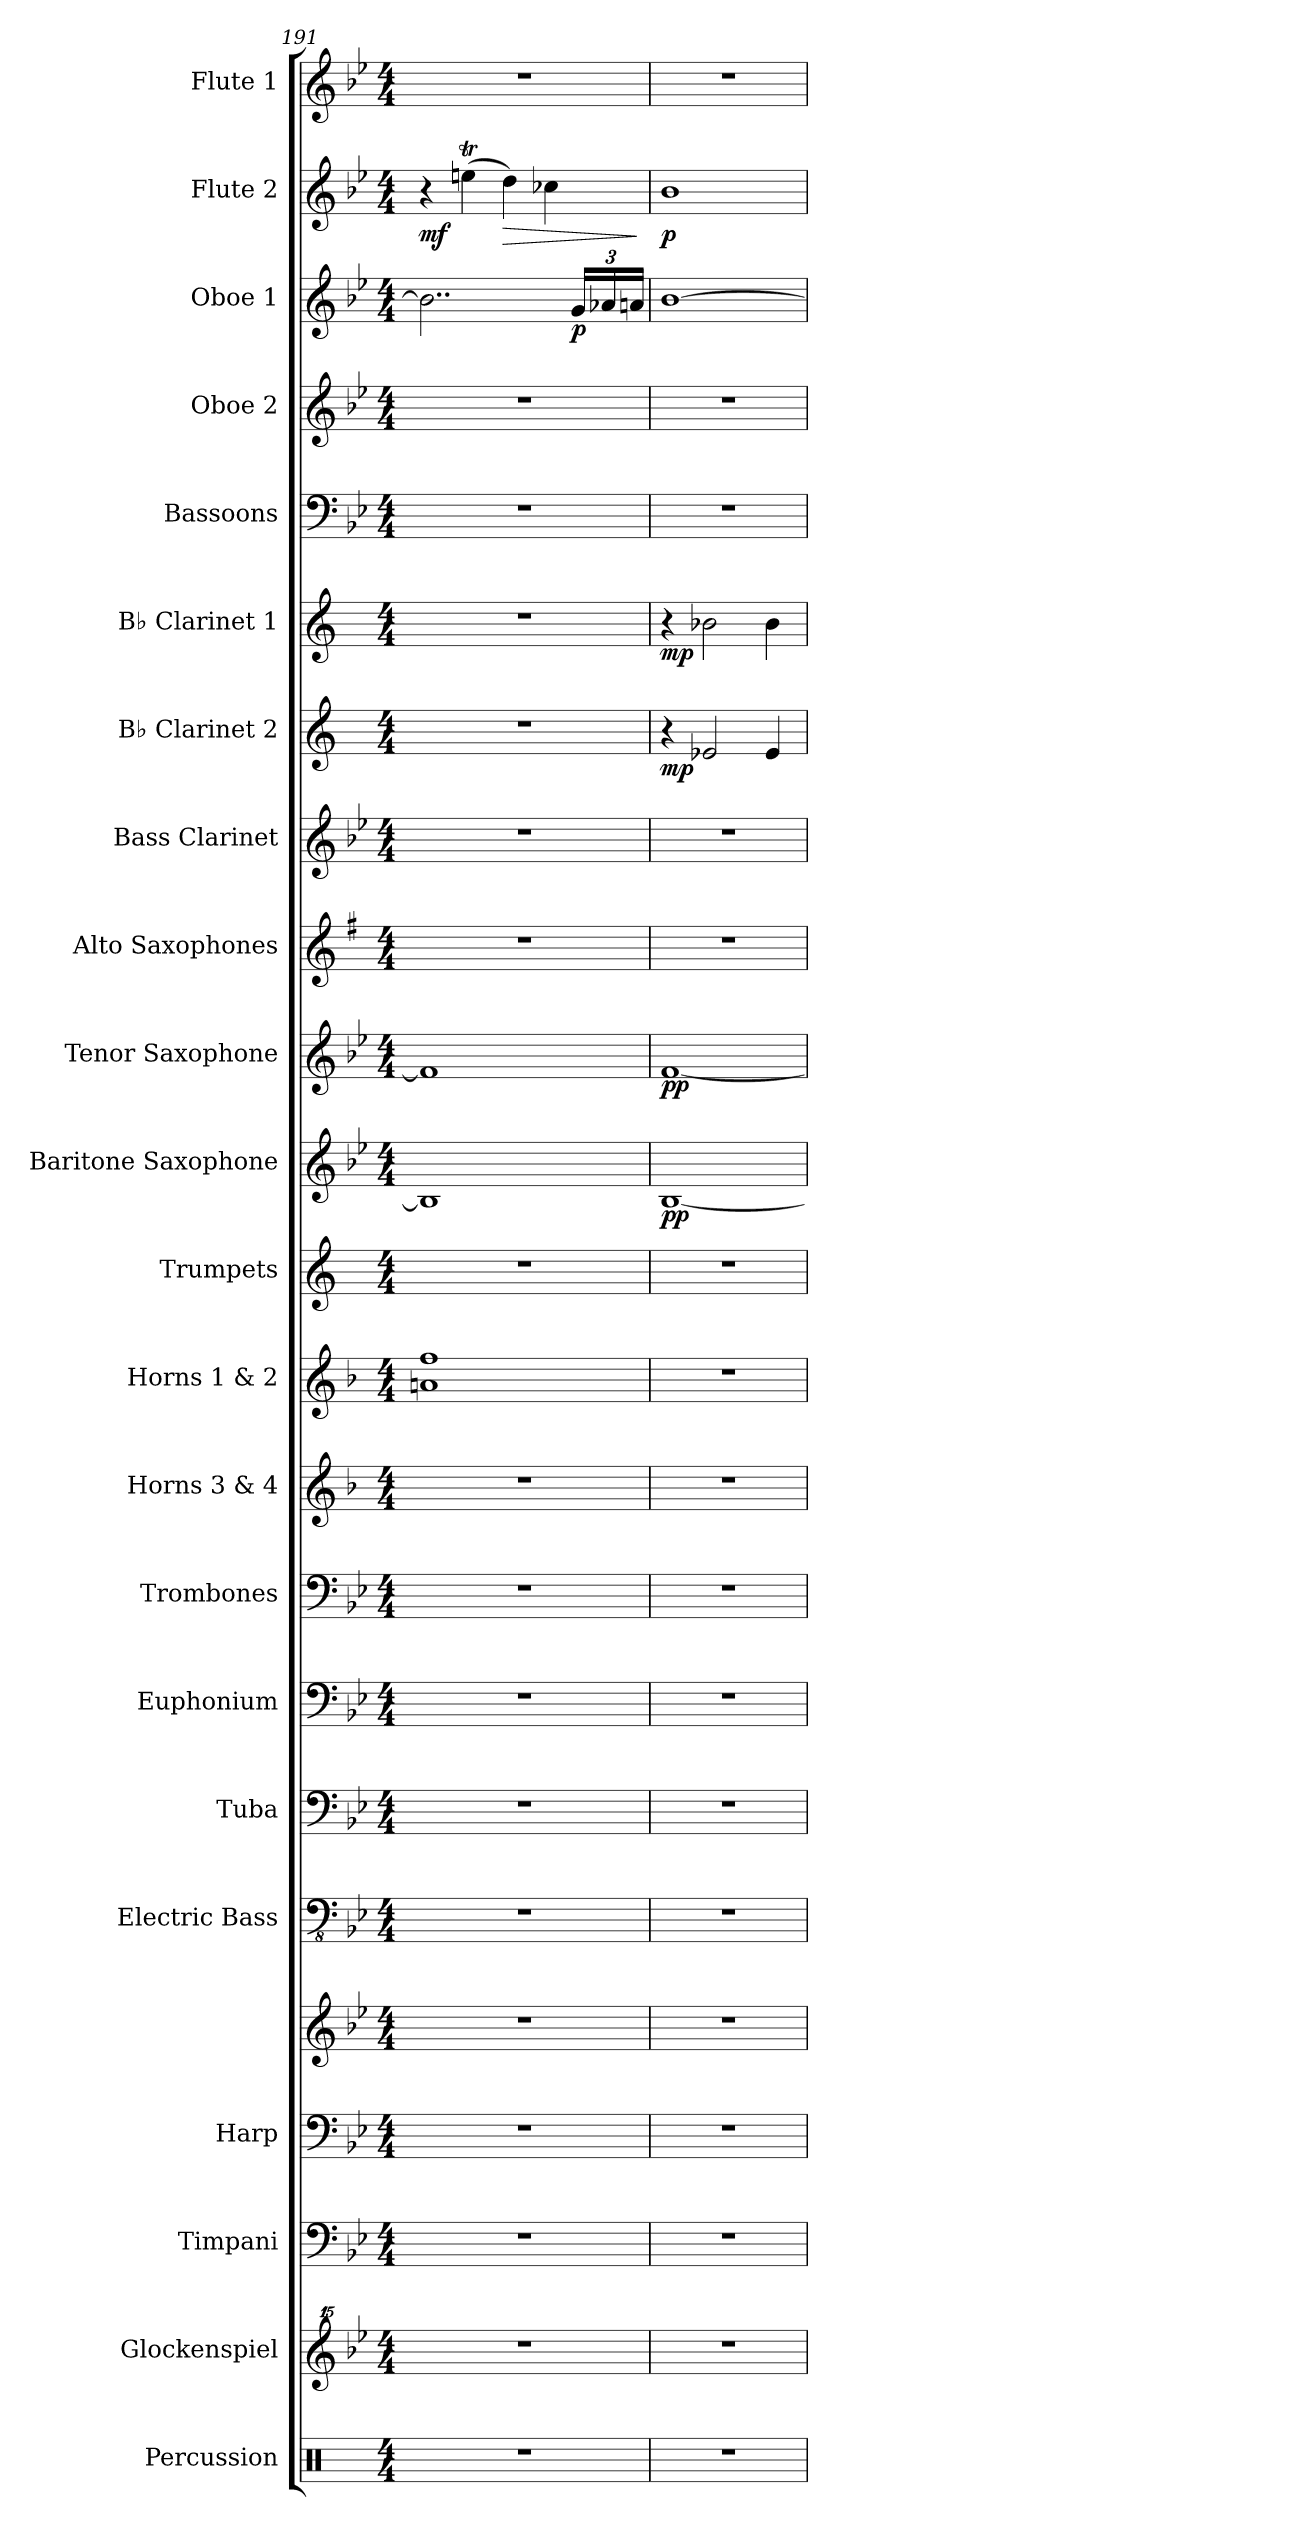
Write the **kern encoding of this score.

**kern	**kern	**kern	**kern	**kern	**kern	**kern	**kern	**kern	**kern	**kern	**kern	**kern	**dynam	**kern	**dynam	**kern	**kern	**kern	**dynam	**kern	**dynam	**kern	**kern	**kern	**dynam	**kern	**dynam	**kern
*part22	*part21	*part20	*part19	*part19	*part18	*part17	*part16	*part15	*part14	*part13	*part12	*part11	*part11	*part10	*part10	*part9	*part8	*part7	*part7	*part6	*part6	*part5	*part4	*part3	*part3	*part2	*part2	*part1
*staff23	*staff22	*staff21	*staff20	*staff19	*staff18	*staff17	*staff16	*staff15	*staff14	*staff13	*staff12	*staff11	*staff11	*staff10	*staff10	*staff9	*staff8	*staff7	*staff7	*staff6	*staff6	*staff5	*staff4	*staff3	*staff3	*staff2	*staff2	*staff1
*I"Percussion	*I"Glockenspiel	*I"Timpani	*I"Harp	*	*I"Electric Bass	*I"Tuba	*I"Euphonium	*I"Trombones	*I"Horns 3 &amp; 4	*I"Horns 1 &amp; 2	*I"Trumpets	*I"Baritone Saxophone	*	*I"Tenor Saxophone	*	*I"Alto Saxophones	*I"Bass Clarinet	*I"B♭ Clarinet 2	*	*I"B♭ Clarinet 1	*	*I"Bassoons	*I"Oboe 2	*I"Oboe 1	*	*I"Flute 2	*	*I"Flute 1
*I'Perc.	*I'Glk.	*I'Timp.	*I'Hrp.	*	*I'El. B.	*I'Tba.	*I'Euph.	*I'Tbns.	*I'Hns. 3/4	*I'Hns. 1/2	*I'Tpts.	*I'Bar. Sax.	*	*I'T. Sax.	*	*I'A. Saxes.	*I'B. Cl.	*I'B♭ Cl. 2	*	*I'B♭ Cl. 1	*	*I'Bsns.	*I'Ob. 2	*I'Ob. 1	*	*I'Fl. 2	*	*I'Fl. 1
*clefX	*clefG^^2	*clefF4	*clefF4	*clefG2	*clefFv4	*clefF4	*clefF4	*clefF4	*clefG2	*clefG2	*clefG2	*clefG2	*	*clefG2	*	*clefG2	*clefG2	*clefG2	*	*clefG2	*	*clefF4	*clefG2	*clefG2	*	*clefG2	*	*clefG2
*	*	*	*	*	*	*	*	*	*ITrd4c7	*ITrd4c7	*ITrd1c2	*ITrd12c21	*	*ITrd8c14	*	*ITrd5c9	*ITrd8c14	*ITrd1c2	*	*ITrd1c2	*	*	*	*	*	*	*	*
*k[]	*k[b-e-]	*k[b-e-]	*k[b-e-]	*k[b-e-]	*k[b-e-]	*k[b-e-]	*k[b-e-]	*k[b-e-]	*k[b-e-]	*k[b-e-]	*k[b-e-]	*k[b-e-]	*	*k[b-e-]	*	*k[b-e-]	*k[b-e-]	*k[b-e-]	*	*k[b-e-]	*	*k[b-e-]	*k[b-e-]	*k[b-e-]	*	*k[b-e-]	*	*k[b-e-]
*M4/4	*M4/4	*M4/4	*M4/4	*M4/4	*M4/4	*M4/4	*M4/4	*M4/4	*M4/4	*M4/4	*M4/4	*M4/4	*	*M4/4	*	*M4/4	*M4/4	*M4/4	*	*M4/4	*	*M4/4	*M4/4	*M4/4	*	*M4/4	*	*M4/4
=191	=191	=191	=191	=191	=191	=191	=191	=191	=191	=191	=191	=191	=191	=191	=191	=191	=191	=191	=191	=191	=191	=191	=191	=191	=191	=191	=191	=191
!	!	!	!	!	!	!	!	!	!	!	!	!	!	!	!	!	!	!	!	!	!	!	!	!	!	!	!LO:DY:b	!
1r	1r	1r	1r	1r	1r	1r	1r	1r	1r	1dn 1b-	1r	1BB-]	.	1F]	.	1r	1r	1r	.	1r	.	1r	1r	2..b-\]	.	4r	mf	1r
.	.	.	.	.	.	.	.	.	.	.	.	.	.	.	.	.	.	.	.	.	.	.	.	.	.	(4eent\	.	.
!	!	!	!	!	!	!	!	!	!	!	!	!	!	!	!	!	!	!	!	!	!	!	!	!	!	!	!LO:HP:b	!
.	.	.	.	.	.	.	.	.	.	.	.	.	.	.	.	.	.	.	.	.	.	.	.	.	.	4dd\)	>	.
.	.	.	.	.	.	.	.	.	.	.	.	.	.	.	.	.	.	.	.	.	.	.	.	.	.	4cc-X\	.	.
*	*	*	*	*	*	*	*	*	*	*	*	*	*	*	*	*	*	*	*	*	*	*	*	*Xbrackettup	*	*	*	*
!	!	!	!	!	!	!	!	!	!	!	!	!	!	!	!	!	!	!	!	!	!	!	!	!	!LO:DY:b	!	!	!
.	.	.	.	.	.	.	.	.	.	.	.	.	.	.	.	.	.	.	.	.	.	.	.	24g/LL	p	.	.	.
.	.	.	.	.	.	.	.	.	.	.	.	.	.	.	.	.	.	.	.	.	.	.	.	24a-X/	.	.	.	.
.	.	.	.	.	.	.	.	.	.	.	.	.	.	.	.	.	.	.	.	.	.	.	.	24an/JJ	.	.	.	.
.	.	.	.	.	.	.	.	.	.	.	.	.	.	.	.	.	.	.	.	.	.	.	.	.	.	.	]	.
=192	=192	=192	=192	=192	=192	=192	=192	=192	=192	=192	=192	=192	=192	=192	=192	=192	=192	=192	=192	=192	=192	=192	=192	=192	=192	=192	=192	=192
!	!	!	!	!	!	!	!	!	!	!	!	!	!LO:DY:b	!	!LO:DY:b	!	!	!	!LO:DY:b	!	!LO:DY:b	!	!	!	!	!	!LO:DY:b	!
1r	1r	1r	1r	1r	1r	1r	1r	1r	1r	1r	1r	[1BB-	pp	[1F	pp	1r	1r	4r	mp	4r	mp	1r	1r	[1b-	.	1b-	p	1r
.	.	.	.	.	.	.	.	.	.	.	.	.	.	.	.	.	.	2d-X/	.	2a-X\	.	.	.	.	.	.	.	.
.	.	.	.	.	.	.	.	.	.	.	.	.	.	.	.	.	.	4d-/	.	4a-\	.	.	.	.	.	.	.	.
=	=	=	=	=	=	=	=	=	=	=	=	=	=	=	=	=	=	=	=	=	=	=	=	=	=	=	=	=
*-	*-	*-	*-	*-	*-	*-	*-	*-	*-	*-	*-	*-	*-	*-	*-	*-	*-	*-	*-	*-	*-	*-	*-	*-	*-	*-	*-	*-
